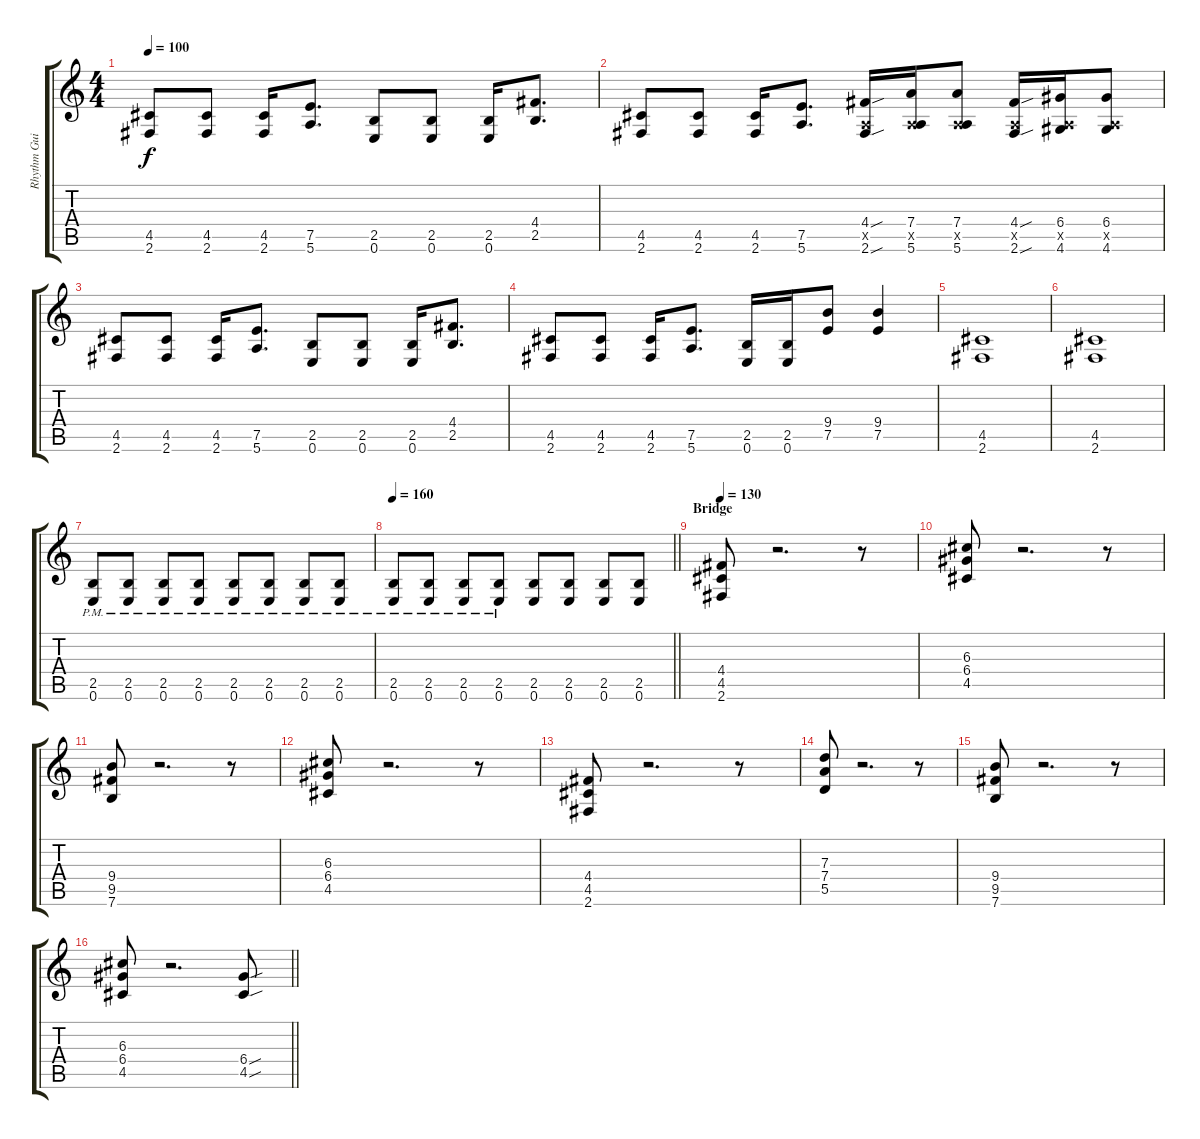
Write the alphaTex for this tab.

\track ("Rhythm Guitar" "Rhythm Gui") {instrument distortionguitar}
\staff {score tabs}
\tuning (E4 B3 G3 D3 A2 E2) {hide}
\ts (4 4)
\tempo 100
\clef g2
\ks c
(4.5 2.6).8{dy f} (4.5 2.6).8 (4.5 2.6).16 (7.5 5.6).8{d} (2.5 0.6).8 (2.5 0.6).8 (2.5 0.6).16 (4.4 2.5).8{d} |
(4.5 2.6).8 (4.5 2.6).8 (4.5 2.6).16 (7.5 5.6).8{d} (4.4{sou} 0.5{x} 2.6{sou}).16 (7.4 0.5{x} 5.6).16 (7.4 0.5{x} 5.6).8 (4.4{sou} 0.5{x} 2.6{sou}).16 (6.4 0.5{x} 4.6).16 (6.4 0.5{x} 4.6).8 |
(4.5 2.6).8 (4.5 2.6).8 (4.5 2.6).16 (7.5 5.6).8{d} (2.5 0.6).8 (2.5 0.6).8 (2.5 0.6).16 (4.4 2.5).8{d} |
(4.5 2.6).8 (4.5 2.6).8 (4.5 2.6).16 (7.5 5.6).8{d} (2.5 0.6).16 (2.5 0.6).16 (9.4 7.5).8 (9.4 7.5).4 |
(4.5 2.6).1 |
(4.5 2.6).1 |
(2.5{pm} 0.6{pm}).8 (2.5{pm} 0.6{pm}).8 (2.5{pm} 0.6{pm}).8 (2.5{pm} 0.6{pm}).8 (2.5{pm} 0.6{pm}).8 (2.5{pm} 0.6{pm}).8 (2.5{pm} 0.6{pm}).8 (2.5{pm} 0.6{pm}).8 |
\tempo 150
\tempo 160
\barLineRight lightlight
(2.5{pm} 0.6{pm}).8 (2.5{pm} 0.6{pm}).8 (2.5{pm} 0.6{pm}).8 (2.5{pm} 0.6{pm}).8 (2.5 0.6).8 (2.5 0.6).8 (2.5 0.6).8 (2.5 0.6).8 |
\section ("" "Bridge")
\tempo 130
(4.4 4.5 2.6).8 r.2{d} r.8 |
(6.3 6.4 4.5).8 r.2{d} r.8 |
(9.4 9.5 7.6).8 r.2{d} r.8 |
(6.3 6.4 4.5).8 r.2{d} r.8 |
(4.4 4.5 2.6).8 r.2{d} r.8 |
(7.3 7.4 5.5).8 r.2{d} r.8 |
(9.4 9.5 7.6).8 r.2{d} r.8 |
\barLineRight lightlight
(6.3 6.4 4.5).8 r.2{d} (6.4{sou} 4.5{sou}).8
